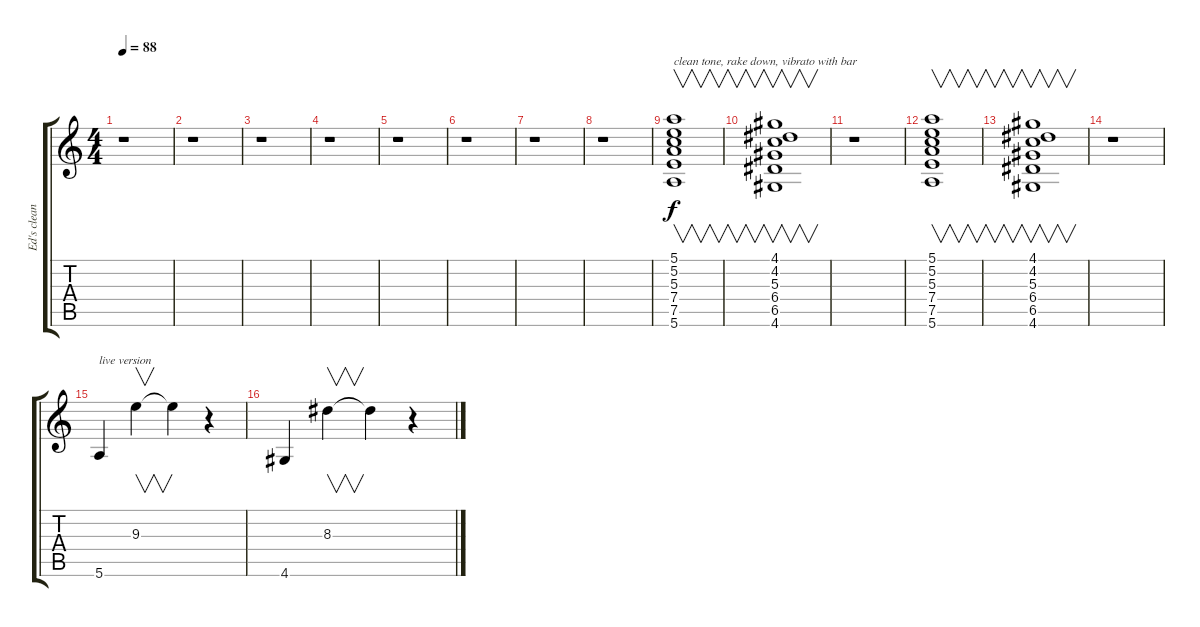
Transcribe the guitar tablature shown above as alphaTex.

\track ("Ed's clean verse" "Ed's clean") {instrument electricguitarclean}
\staff {score tabs}
\tuning (E4 B3 G3 D3 A2 E2) {hide}
\ts (4 4)
\tempo 88
\clef g2
\ks c
r.1{dy f} |
r.1 |
r.1 |
r.1 |
r.1 |
r.1 |
r.1 |
r.1 |
(5.1 5.2 5.3 7.4 7.5 5.6).1{v txt "clean tone, rake down, vibrato with bar"} |
(4.1 4.2 5.3 6.4 6.5 4.6).1{v} |
r.1 |
(5.1 5.2 5.3 7.4 7.5 5.6).1{v} |
(4.1 4.2 5.3 6.4 6.5 4.6).1{v} |
r.1 |
5.6.4{txt "live version"} 9.3.4{v} 9.3{t}.4 r.4 |
4.6.4 8.3.4{v} 8.3{t}.4 r.4
